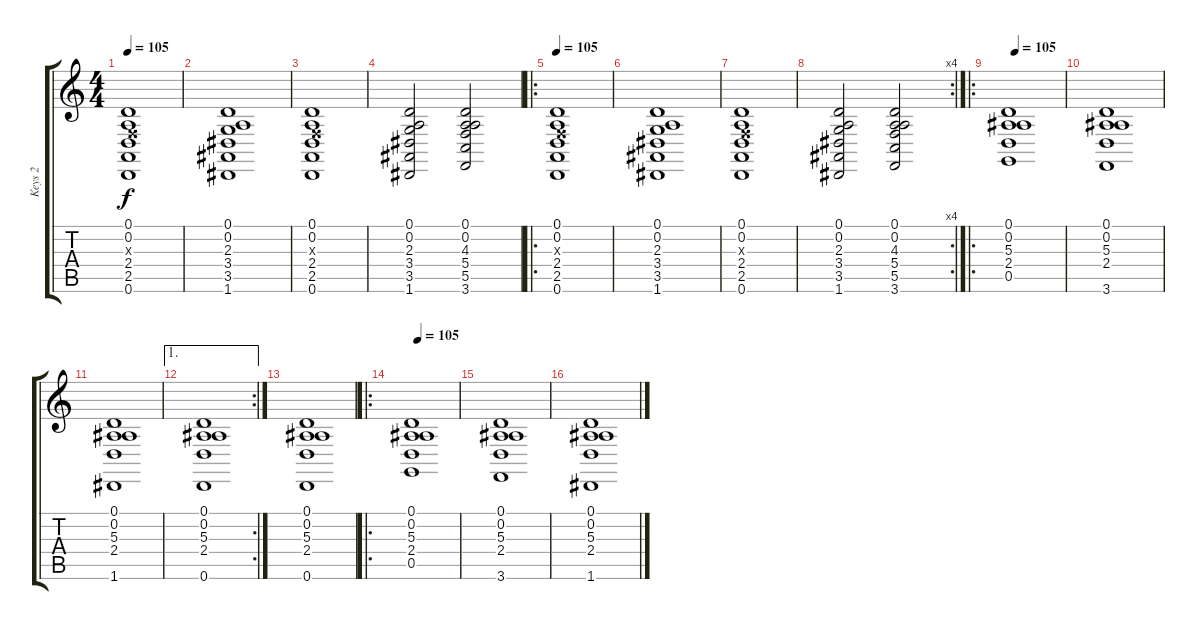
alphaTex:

\track ("Keys 2" "Keys 2") {instrument stringensemble2}
\staff {score tabs}
\tuning (D4 A3 F3 C3 G2 D2) {hide}
\ts (4 4)
\tempo 105
\clef g2
\ks c
(0.1 0.2 0.3{x} 2.4 2.5 0.6).1{dy f} |
(0.1 0.2 2.3 3.4 3.5 1.6).1 |
(0.1 0.2 0.3{x} 2.4 2.5 0.6).1 |
(0.1 0.2 2.3 3.4 3.5 1.6).2 (0.1 0.2 4.3 5.4 5.5 3.6).2 |
\ro
\tempo 105
(0.1 0.2 0.3{x} 2.4 2.5 0.6).1 |
(0.1 0.2 2.3 3.4 3.5 1.6).1 |
(0.1 0.2 0.3{x} 2.4 2.5 0.6).1 |
\rc 4
(0.1 0.2 2.3 3.4 3.5 1.6).2 (0.1 0.2 4.3 5.4 5.5 3.6).2 |
\ro
\tempo 105
(0.1 0.2 5.3 2.4 0.5).1 |
(0.1 0.2 5.3 2.4 3.6).1 |
(0.1 0.2 5.3 2.4 1.6).1 |
\ae 1
\rc 2
(0.1 0.2 5.3 2.4 0.6).1 |
(0.1 0.2 5.3 2.4 0.6).1 |
\ro
\tempo 105
(0.1 0.2 5.3 2.4 0.5).1 |
(0.1 0.2 5.3 2.4 3.6).1 |
(0.1 0.2 5.3 2.4 1.6).1
